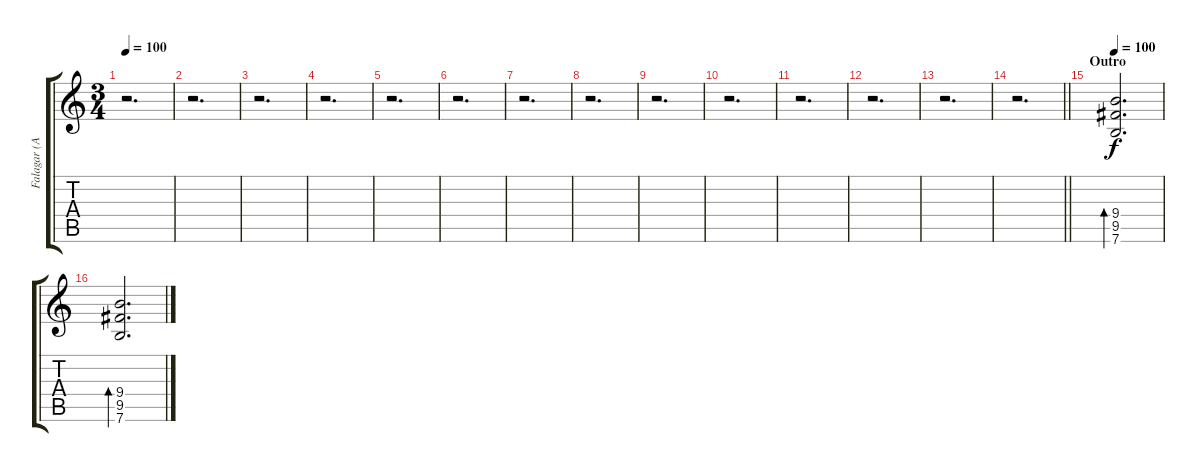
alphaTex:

\track ("Falagar (Acoustic)" "Falagar (A") {instrument acousticguitarsteel}
\staff {score tabs}
\tuning (E4 B3 G3 D3 A2 E2) {hide}
\ts (3 4)
\tempo 100
\clef g2
\ks c
r.2{d dy f} |
r.2{d} |
r.2{d} |
r.2{d} |
r.2{d} |
r.2{d} |
r.2{d} |
r.2{d} |
r.2{d} |
r.2{d} |
r.2{d} |
r.2{d} |
r.2{d} |
\barLineRight lightlight
r.2{d} |
\section ("" "Outro")
\tempo 100
(9.4 9.5 7.6).2{d bd 60} |
(9.4 9.5 7.6).2{d bd 60}
